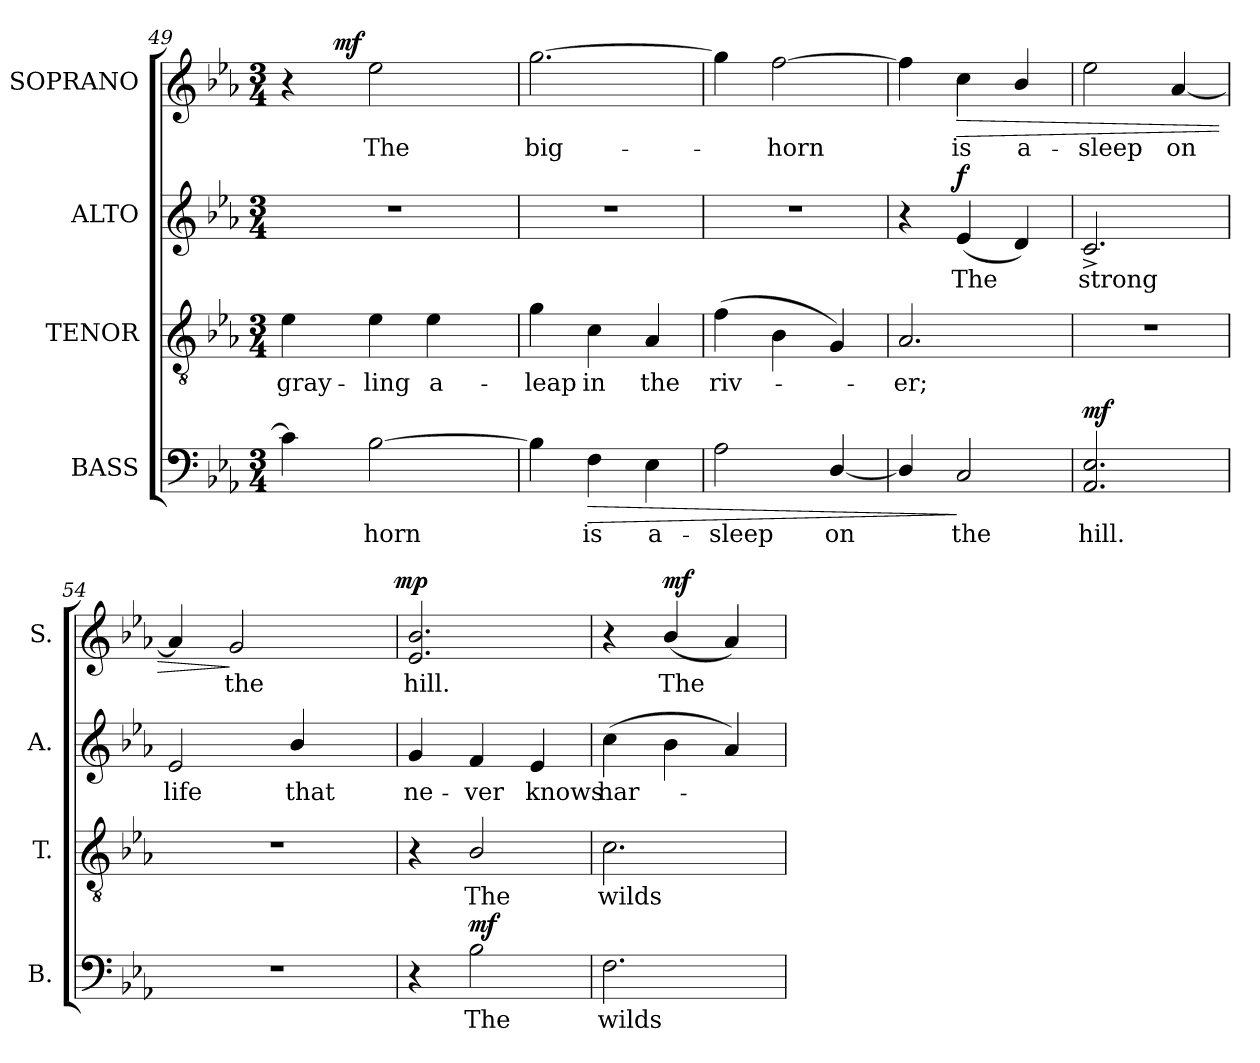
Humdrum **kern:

**kern	**text	**dynam	**kern	**text	**kern	**text	**dynam	**kern	**text	**dynam
*part4	*part4	*part4	*part3	*part3	*part2	*part2	*part2	*part1	*part1	*part1
*staff4	*staff4	*staff4	*staff3	*staff3	*staff2	*staff2	*staff2	*staff1	*staff1	*staff1
*I"BASS	*	*	*I"TENOR	*	*I"ALTO	*	*	*I"SOPRANO	*	*
*I'B.	*	*	*I'T.	*	*I'A.	*	*	*I'S.	*	*
*clefF4	*	*	*clefGv2	*	*clefG2	*	*	*clefG2	*	*
*	*	*	*ITrd7c12	*	*	*	*	*	*	*
*k[b-e-a-]	*	*	*k[b-e-a-]	*	*k[b-e-a-]	*	*	*k[b-e-a-]	*	*
*E-:	*	*	*E-:	*	*E-:	*	*	*E-:	*	*
*M3/4	*	*	*M3/4	*	*M3/4	*	*	*M3/4	*	*
=49	=49	=49	=49	=49	=49	=49	=49	=49	=49	=49
!	!	!	!	!LO:LY:b:color=#000000	!LO:N:vis=1	!	!	!	!	!
*	*	*	*	*	*	*	*	*^	*	*
4ci\]	.	.	4E-i\	gray-	2.r	.	.	4r	8ryy	.	.
.	.	.	.	.	.	.	.	.	64ryy	.	.
.	.	.	.	.	.	.	.	.	256ryy	.	.
.	.	.	.	.	.	.	.	.	2ryy	.	mf
!	!LO:LY:b:color=#000000	!	!	!	!	!	!	!	!	!	!
!	!	!	!	!LO:LY:b:color=#000000	!	!	!	!	!	!	!
!	!	!	!	!	!	!	!	!	!	!LO:LY:b:color=#000000	!
[2B-i\	-horn	.	4E-i\	-ling	.	.	.	2ee-i\	.	The	.
!	!	!	!	!LO:LY:b:color=#000000	!	!	!	!	!	!	!
.	.	.	4E-i\	a-	.	.	.	.	.	.	.
.	.	.	.	.	.	.	.	.	16ryy	.	.
.	.	.	.	.	.	.	.	.	32ryy	.	.
.	.	.	.	.	.	.	.	.	128.ryy	.	.
*	*	*	*	*	*	*	*	*v	*v	*	*
=50	=50	=50	=50	=50	=50	=50	=50	=50	=50	=50
*	*	*	*	*	*	*	*	*^	*	*
!	!	!	!	!LO:LY:b:color=#000000	!LO:N:vis=1	!	!	!	!	!	!
*	*	*	*	*	*	*	*	*v	*v	*	*
*	*	*	*	*	*	*	*	*^	*	*
!	!	!	!	!	!	!	!	!	!	!LO:LY:b:color=#000000	!
*	*	*	*	*	*	*	*	*v	*v	*	*
4B-i\]	.	.	4Gi\	-leap	2.r	.	.	[2.ggi\	big-	.
!	!LO:LY:b:color=#000000	!LO:HP:b	!	!	!	!	!	!	!	!
!	!	!	!	!LO:LY:b:color=#000000	!	!	!	!	!	!
4Fi\	is	>	4Ci\	in	.	.	.	.	.	.
!	!LO:LY:b:color=#000000	!	!	!	!	!	!	!	!	!
!	!	!	!	!LO:LY:b:color=#000000	!	!	!	!	!	!
4E-i\	a-	.	4AA-i/	the	.	.	.	.	.	.
=51	=51	=51	=51	=51	=51	=51	=51	=51	=51	=51
!	!LO:LY:b:color=#000000	!	!	!	!	!	!	!	!	!
!	!	!	!	!LO:LY:b:color=#000000	!LO:N:vis=1	!	!	!	!	!
2A-i\	-sleep	.	(4Fi\	riv-	2.r	.	.	4ggi\]	.	.
!	!	!	!	!	!	!	!	!	!LO:LY:b:color=#000000	!
.	.	.	4BB-i\	.	.	.	.	[2ffi\	-horn	.
!	!LO:LY:b:color=#000000	!	!	!	!	!	!	!	!	!
[4Di/	on	.	4GGi/)	.	.	.	.	.	.	.
=52	=52	=52	=52	=52	=52	=52	=52	=52	=52	=52
!	!	!	!	!LO:LY:b:color=#000000	!	!	!	!	!	!
4Di/]	.	.	2.AA-i/	-er;	4r	.	.	4ffi\]	.	.
!	!LO:LY:b:color=#000000	!	!	!	!	!	!	!	!	!
!	!	!	!	!	!	!LO:LY:b:color=#000000	!	!	!	!
!	!	!	!	!	!	!	!	!	!LO:LY:b:color=#000000	!LO:HP:b
2Ci/	the	]	.	.	(4e-i/	The	f	4cci\	is	>
!	!	!	!	!	!	!	!	!	!LO:LY:b:color=#000000	!
.	.	.	.	.	4di/)	.	.	4b-i/	a-	.
=53	=53	=53	=53	=53	=53	=53	=53	=53	=53	=53
!	!LO:LY:b:color=#000000	!	!LO:N:vis=1	!	!	!	!	!	!	!
!	!	!	!	!	!	!LO:LY:b:color=#000000	!	!	!	!
!	!	!	!	!	!	!	!	!	!LO:LY:b:color=#000000	!
2.AA-i/ 2.E-i	hill.	mf	2.r	.	2.c^i/	strong	.	2ee-i\	-sleep	.
!	!	!	!	!	!	!	!	!	!LO:LY:b:color=#000000	!
.	.	.	.	.	.	.	.	[4a-i/	on	.
=54	=54	=54	=54	=54	=54	=54	=54	=54	=54	=54
!LO:N:vis=1	!	!	!LO:N:vis=1	!	!	!	!	!	!	!
!	!	!	!	!	!	!LO:LY:b:color=#000000	!	!	!	!
*	*	*	*	*	*	*	*	*^	*	*
2.r	.	.	2.r	.	2e-i/	life	.	4a-i/]	2ryy	.	.
!	!	!	!	!	!	!	!	!	!	!LO:LY:b:color=#000000	!
.	.	.	.	.	.	.	.	2gi/	.	the	]
!	!	!	!	!	!	!LO:LY:b:color=#000000	!	!	!	!	!
.	.	.	.	.	4b-i/	that	.	.	8ryy	.	.
.	.	.	.	.	.	.	.	.	16ryy	.	.
.	.	.	.	.	.	.	.	.	32ryy	.	.
.	.	.	.	.	.	.	.	.	64ryy	.	.
.	.	.	.	.	.	.	.	.	128...ryy	.	.
.	.	.	.	.	.	.	.	.	1024ryy	.	mp
*	*	*	*	*	*	*	*	*v	*v	*	*
=55	=55	=55	=55	=55	=55	=55	=55	=55	=55	=55
*	*	*	*	*	*	*	*	*^	*	*
!	!	!	!	!	!	!LO:LY:b:color=#000000	!	!	!	!	!
*	*	*	*	*	*	*	*	*v	*v	*	*
*	*	*	*	*	*	*	*	*^	*	*
!	!	!	!	!	!	!	!	!	!	!LO:LY:b:color=#000000	!
*	*	*	*	*	*	*	*	*v	*v	*	*
4r	.	.	4r	.	4gi/	ne-	.	2.e-i/ 2.b-i	hill.	.
!	!LO:LY:b:color=#000000	!	!	!	!	!	!	!	!	!
!	!	!	!	!LO:LY:b:color=#000000	!	!	!	!	!	!
!	!	!	!	!	!	!LO:LY:b:color=#000000	!	!	!	!
2B-i\	The	mf	2BB-i/	The	4fi/	-ver	.	.	.	.
!	!	!	!	!	!	!LO:LY:b:color=#000000	!	!	!	!
.	.	.	.	.	4e-i/	knows	.	.	.	.
=56	=56	=56	=56	=56	=56	=56	=56	=56	=56	=56
!	!LO:LY:b:color=#000000	!	!	!	!	!	!	!	!	!
!	!	!	!	!LO:LY:b:color=#000000	!	!	!	!	!	!
!	!	!	!	!	!	!LO:LY:b:color=#000000	!	!	!	!
2.Fi\	wilds	.	2.Ci\	wilds	(4cci\	har-	.	4r	.	.
!	!	!	!	!	!	!	!	!	!LO:LY:b:color=#000000	!
.	.	.	.	.	4b-i\	.	.	(4b-i/	The	mf
.	.	.	.	.	4a-i/)	.	.	4a-i/)	.	.
=	=	=	=	=	=	=	=	=	=	=
*-	*-	*-	*-	*-	*-	*-	*-	*-	*-	*-
